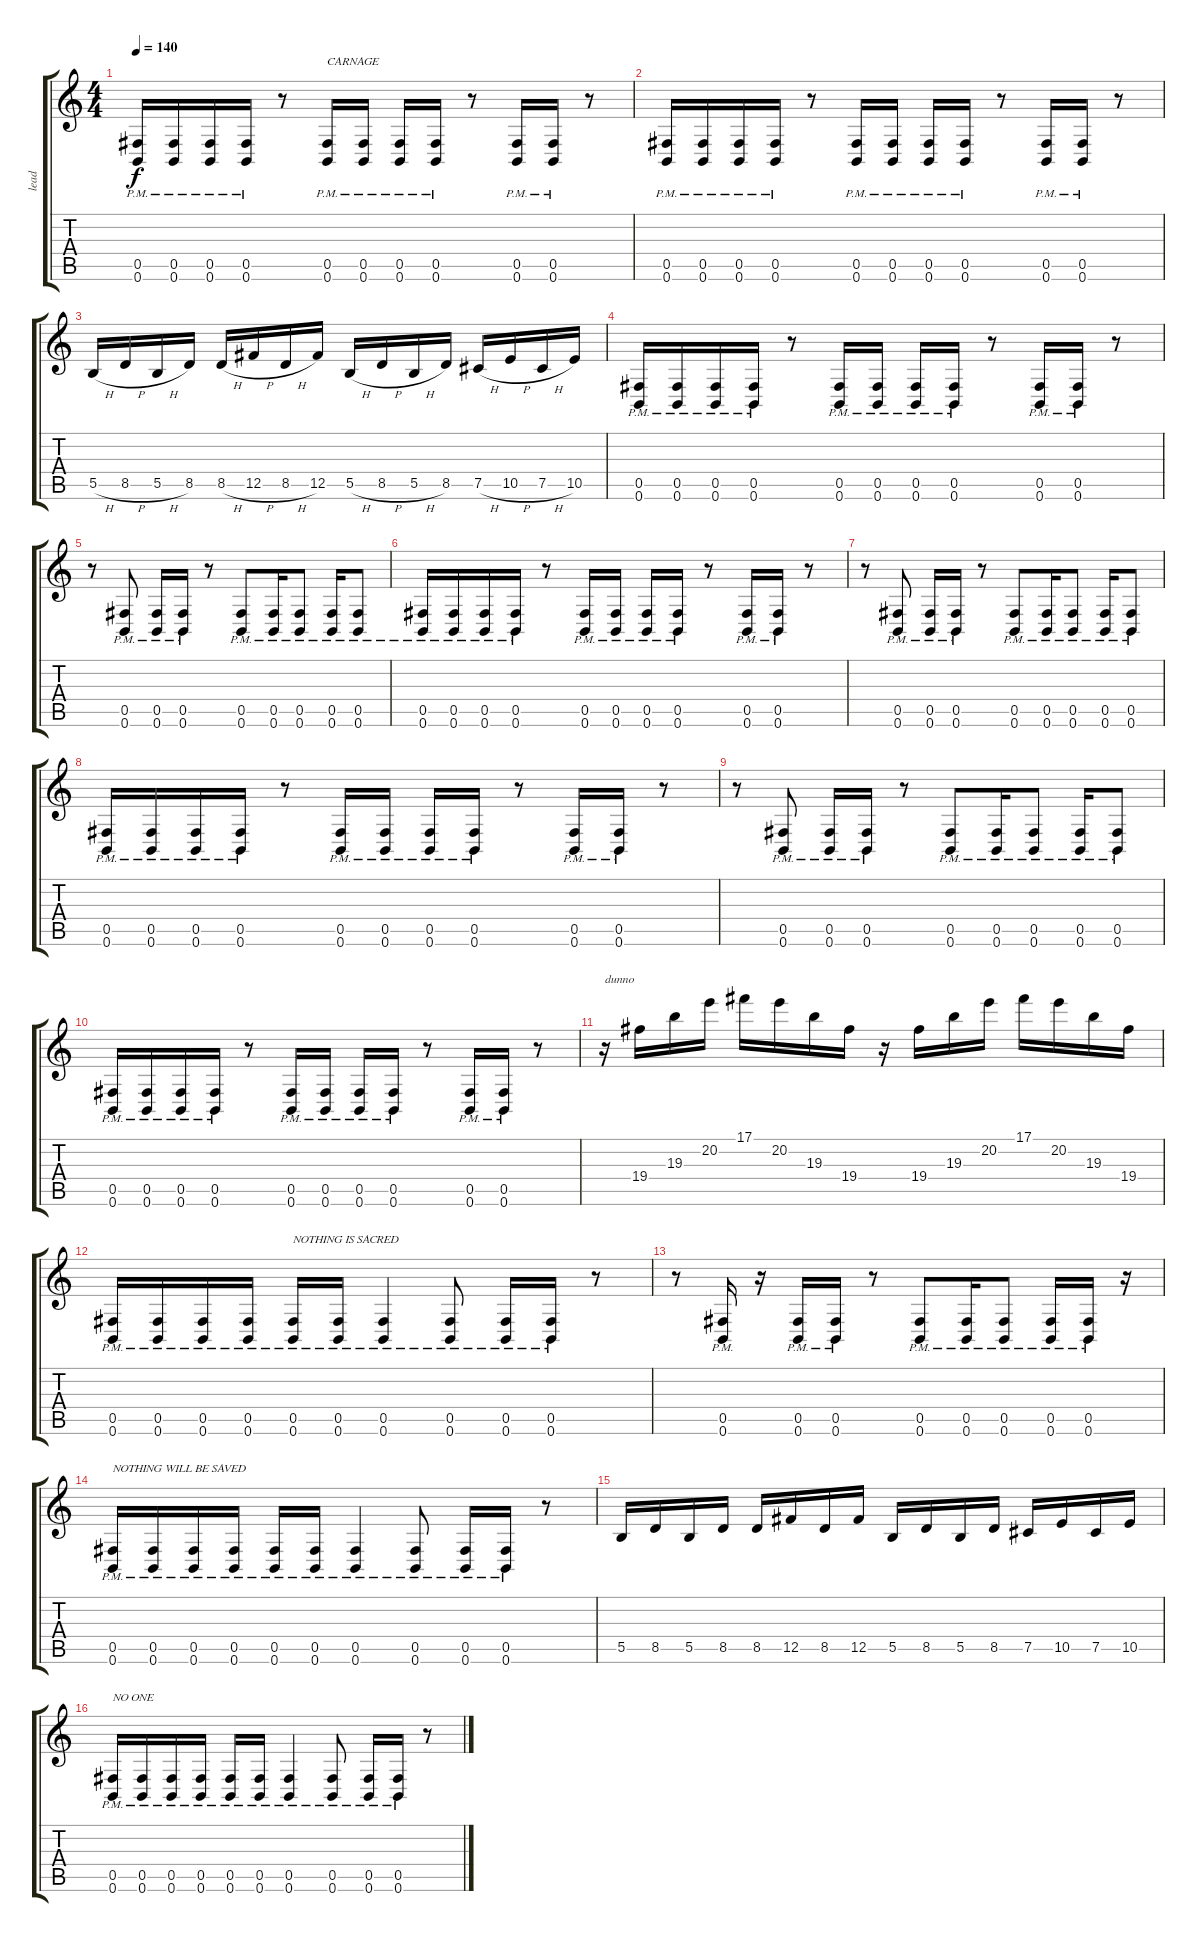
\track ("lead" "lead") {instrument distortionguitar}
\staff {score tabs}
\tuning (Db4 Ab3 E3 B2 Gb2 B1) {hide}
\ts (4 4)
\tempo 140
\clef g2
\ks c
(0.5{pm} 0.6{pm}).16{dy f} (0.5{pm} 0.6{pm}).16 (0.5{pm} 0.6{pm}).16 (0.5{pm} 0.6{pm}).16 r.8 (0.5{pm} 0.6{pm}).16{txt "CARNAGE"} (0.5{pm} 0.6{pm}).16 (0.5{pm} 0.6{pm}).16 (0.5{pm} 0.6{pm}).16 r.8 (0.5{pm} 0.6{pm}).16 (0.5{pm} 0.6{pm}).16 r.8 |
(0.5{pm} 0.6{pm}).16 (0.5{pm} 0.6{pm}).16 (0.5{pm} 0.6{pm}).16 (0.5{pm} 0.6{pm}).16 r.8 (0.5{pm} 0.6{pm}).16 (0.5{pm} 0.6{pm}).16 (0.5{pm} 0.6{pm}).16 (0.5{pm} 0.6{pm}).16 r.8 (0.5{pm} 0.6{pm}).16 (0.5{pm} 0.6{pm}).16 r.8 |
5.5{h}.16 8.5{h}.16 5.5{h}.16 8.5.16 8.5{h}.16 12.5{h}.16 8.5{h}.16 12.5.16 5.5{h}.16 8.5{h}.16 5.5{h}.16 8.5.16 7.5{h}.16 10.5{h}.16 7.5{h}.16 10.5.16 |
(0.5{pm} 0.6{pm}).16 (0.5{pm} 0.6{pm}).16 (0.5{pm} 0.6{pm}).16 (0.5{pm} 0.6{pm}).16 r.8 (0.5{pm} 0.6{pm}).16 (0.5{pm} 0.6{pm}).16 (0.5{pm} 0.6{pm}).16 (0.5{pm} 0.6{pm}).16 r.8 (0.5{pm} 0.6{pm}).16 (0.5{pm} 0.6{pm}).16 r.8 |
r.8 (0.5{pm} 0.6{pm}).8 (0.5{pm} 0.6{pm}).16 (0.5{pm} 0.6{pm}).16 r.8 (0.5{pm} 0.6{pm}).8 (0.5{pm} 0.6{pm}).16 (0.5{pm} 0.6{pm}).8 (0.5{pm} 0.6{pm}).16 (0.5{pm} 0.6{pm}).8 |
(0.5{pm} 0.6{pm}).16 (0.5{pm} 0.6{pm}).16 (0.5{pm} 0.6{pm}).16 (0.5{pm} 0.6{pm}).16 r.8 (0.5{pm} 0.6{pm}).16 (0.5{pm} 0.6{pm}).16 (0.5{pm} 0.6{pm}).16 (0.5{pm} 0.6{pm}).16 r.8 (0.5{pm} 0.6{pm}).16 (0.5{pm} 0.6{pm}).16 r.8 |
r.8 (0.5{pm} 0.6{pm}).8 (0.5{pm} 0.6{pm}).16 (0.5{pm} 0.6{pm}).16 r.8 (0.5{pm} 0.6{pm}).8 (0.5{pm} 0.6{pm}).16 (0.5{pm} 0.6{pm}).8 (0.5{pm} 0.6{pm}).16 (0.5{pm} 0.6{pm}).8 |
(0.5{pm} 0.6{pm}).16 (0.5{pm} 0.6{pm}).16 (0.5{pm} 0.6{pm}).16 (0.5{pm} 0.6{pm}).16 r.8 (0.5{pm} 0.6{pm}).16 (0.5{pm} 0.6{pm}).16 (0.5{pm} 0.6{pm}).16 (0.5{pm} 0.6{pm}).16 r.8 (0.5{pm} 0.6{pm}).16 (0.5{pm} 0.6{pm}).16 r.8 |
r.8 (0.5{pm} 0.6{pm}).8 (0.5{pm} 0.6{pm}).16 (0.5{pm} 0.6{pm}).16 r.8 (0.5{pm} 0.6{pm}).8 (0.5{pm} 0.6{pm}).16 (0.5{pm} 0.6{pm}).8 (0.5{pm} 0.6{pm}).16 (0.5{pm} 0.6{pm}).8 |
(0.5{pm} 0.6{pm}).16 (0.5{pm} 0.6{pm}).16 (0.5{pm} 0.6{pm}).16 (0.5{pm} 0.6{pm}).16 r.8 (0.5{pm} 0.6{pm}).16 (0.5{pm} 0.6{pm}).16 (0.5{pm} 0.6{pm}).16 (0.5{pm} 0.6{pm}).16 r.8 (0.5{pm} 0.6{pm}).16 (0.5{pm} 0.6{pm}).16 r.8 |
r.16{txt "dunno"} 19.4.16 19.3.16 20.2.16 17.1.16 20.2.16 19.3.16 19.4.16 r.16 19.4.16 19.3.16 20.2.16 17.1.16 20.2.16 19.3.16 19.4.16 |
(0.5{pm} 0.6{pm}).16 (0.5{pm} 0.6{pm}).16 (0.5{pm} 0.6{pm}).16 (0.5{pm} 0.6{pm}).16 (0.5{pm} 0.6{pm}).16{txt "NOTHING IS SACRED"} (0.5{pm} 0.6{pm}).16 (0.5{pm} 0.6{pm}).4 (0.5{pm} 0.6{pm}).8 (0.5{pm} 0.6{pm}).16 (0.5{pm} 0.6{pm}).16 r.8 |
r.8 (0.5{pm} 0.6{pm}).16 r.16 (0.5{pm} 0.6{pm}).16 (0.5{pm} 0.6{pm}).16 r.8 (0.5{pm} 0.6{pm}).8 (0.5{pm} 0.6{pm}).16 (0.5{pm} 0.6{pm}).8 (0.5{pm} 0.6{pm}).16 (0.5{pm} 0.6{pm}).16 r.16 |
(0.5{pm} 0.6{pm}).16{txt "NOTHING WILL BE SAVED"} (0.5{pm} 0.6{pm}).16 (0.5{pm} 0.6{pm}).16 (0.5{pm} 0.6{pm}).16 (0.5{pm} 0.6{pm}).16 (0.5{pm} 0.6{pm}).16 (0.5{pm} 0.6{pm}).4 (0.5{pm} 0.6{pm}).8 (0.5{pm} 0.6{pm}).16 (0.5{pm} 0.6{pm}).16 r.8 |
5.5.16 8.5.16 5.5.16 8.5.16 8.5.16 12.5.16 8.5.16 12.5.16 5.5.16 8.5.16 5.5.16 8.5.16 7.5.16 10.5.16 7.5.16 10.5.16 |
(0.5{pm} 0.6{pm}).16{txt "NO ONE"} (0.5{pm} 0.6{pm}).16 (0.5{pm} 0.6{pm}).16 (0.5{pm} 0.6{pm}).16 (0.5{pm} 0.6{pm}).16 (0.5{pm} 0.6{pm}).16 (0.5{pm} 0.6{pm}).4 (0.5{pm} 0.6{pm}).8 (0.5{pm} 0.6{pm}).16 (0.5{pm} 0.6{pm}).16 r.8
